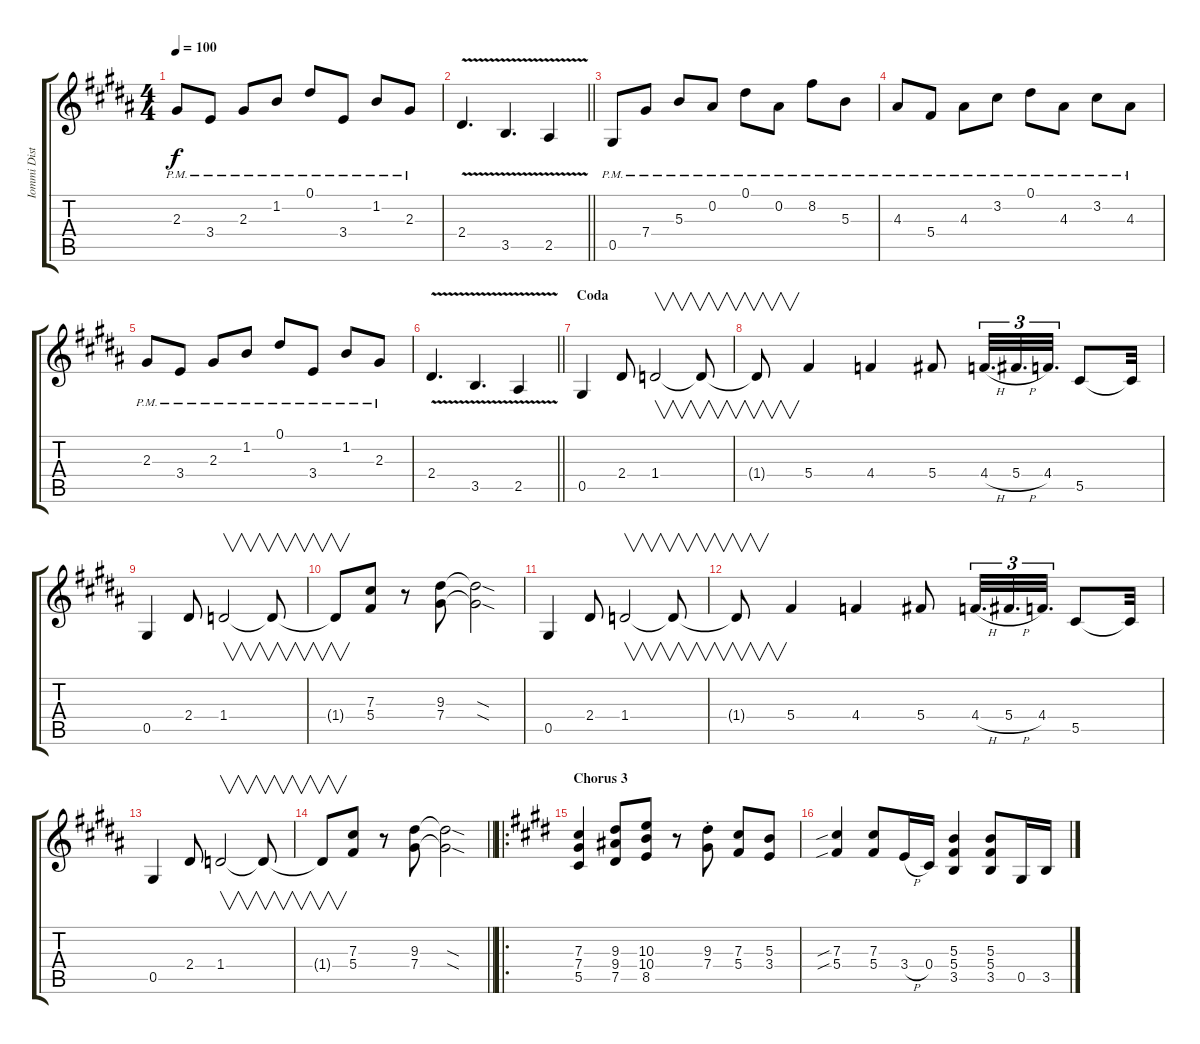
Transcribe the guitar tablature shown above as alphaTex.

\track ("Iommi Distortion Rhythm" "Iommi Dist") {instrument distortionguitar}
\staff {score tabs}
\tuning (Eb4 Bb3 Gb3 Db3 Ab2 Eb2) {hide}
\ts (4 4)
\tempo 100
\clef g2
\ks b
2.3{pm}.8{dy f} 3.4{pm}.8 2.3{pm}.8 1.2{pm}.8 0.1{pm}.8 3.4{pm}.8 1.2{pm}.8 2.3{pm}.8 |
\barLineRight lightlight
2.4{v}.4{d} 3.5{v}.4{d} 2.5{v}.4 |
0.5{pm}.8 7.4{pm}.8 5.3{pm}.8 0.2{pm}.8 0.1{pm}.8 0.2{pm}.8 8.2{pm}.8 5.3{pm}.8 |
4.3{pm}.8 5.4{pm}.8 4.3{pm}.8 3.2{pm}.8 0.1{pm}.8 4.3{pm}.8 3.2{pm}.8 4.3{pm}.8 |
2.3{pm}.8 3.4{pm}.8 2.3{pm}.8 1.2{pm}.8 0.1{pm}.8 3.4{pm}.8 1.2{pm}.8 2.3{pm}.8 |
\barLineRight lightlight
2.4{v}.4{d} 3.5{v}.4{d} 2.5{v}.4 |
\section ("" "Coda")
0.5.4 2.4.8 1.4.2{v} 1.4{t}.8{v} |
1.4{t}.8{v} 5.4.4 4.4.4 5.4.8 4.4{h}.32{d tu (3 2)} 5.4{h}.32{d tu (3 2)} 4.4.32{d tu (3 2)} 5.5.8 5.5{t}.32 |
0.5.4 2.4.8 1.4.2{v} 1.4{t}.8{v} |
1.4{t}.8{v} (7.3 5.4).8 r.8 (9.3 7.4).8 (9.3{sod t} 7.4{sod t}).2 |
0.5.4 2.4.8 1.4.2{v} 1.4{t}.8{v} |
1.4{t}.8{v} 5.4.4 4.4.4 5.4.8 4.4{h}.32{d tu (3 2)} 5.4{h}.32{d tu (3 2)} 4.4.32{d tu (3 2)} 5.5.8 5.5{t}.32 |
0.5.4 2.4.8 1.4.2{v} 1.4{t}.8{v} |
\barLineRight lightlight
1.4{t}.8{v} (7.3 5.4).8 r.8 (9.3 7.4).8 (9.3{sod t} 7.4{sod t}).2 |
\ro
\section ("" "Chorus 3")
\ks e
(7.3 7.4 5.5).4 (9.3 9.4 7.5).8 (10.3 10.4 8.5).8 r.8 (9.3{st} 7.4{st}).8 (7.3 5.4).8 (5.3 3.4).8 |
(7.3{sib} 5.4{sib}).4 (7.3 5.4).8 3.4{h}.16 0.4.16 (5.3 5.4 3.5).4 (5.3 5.4 3.5).8 0.5.16 3.5.16
